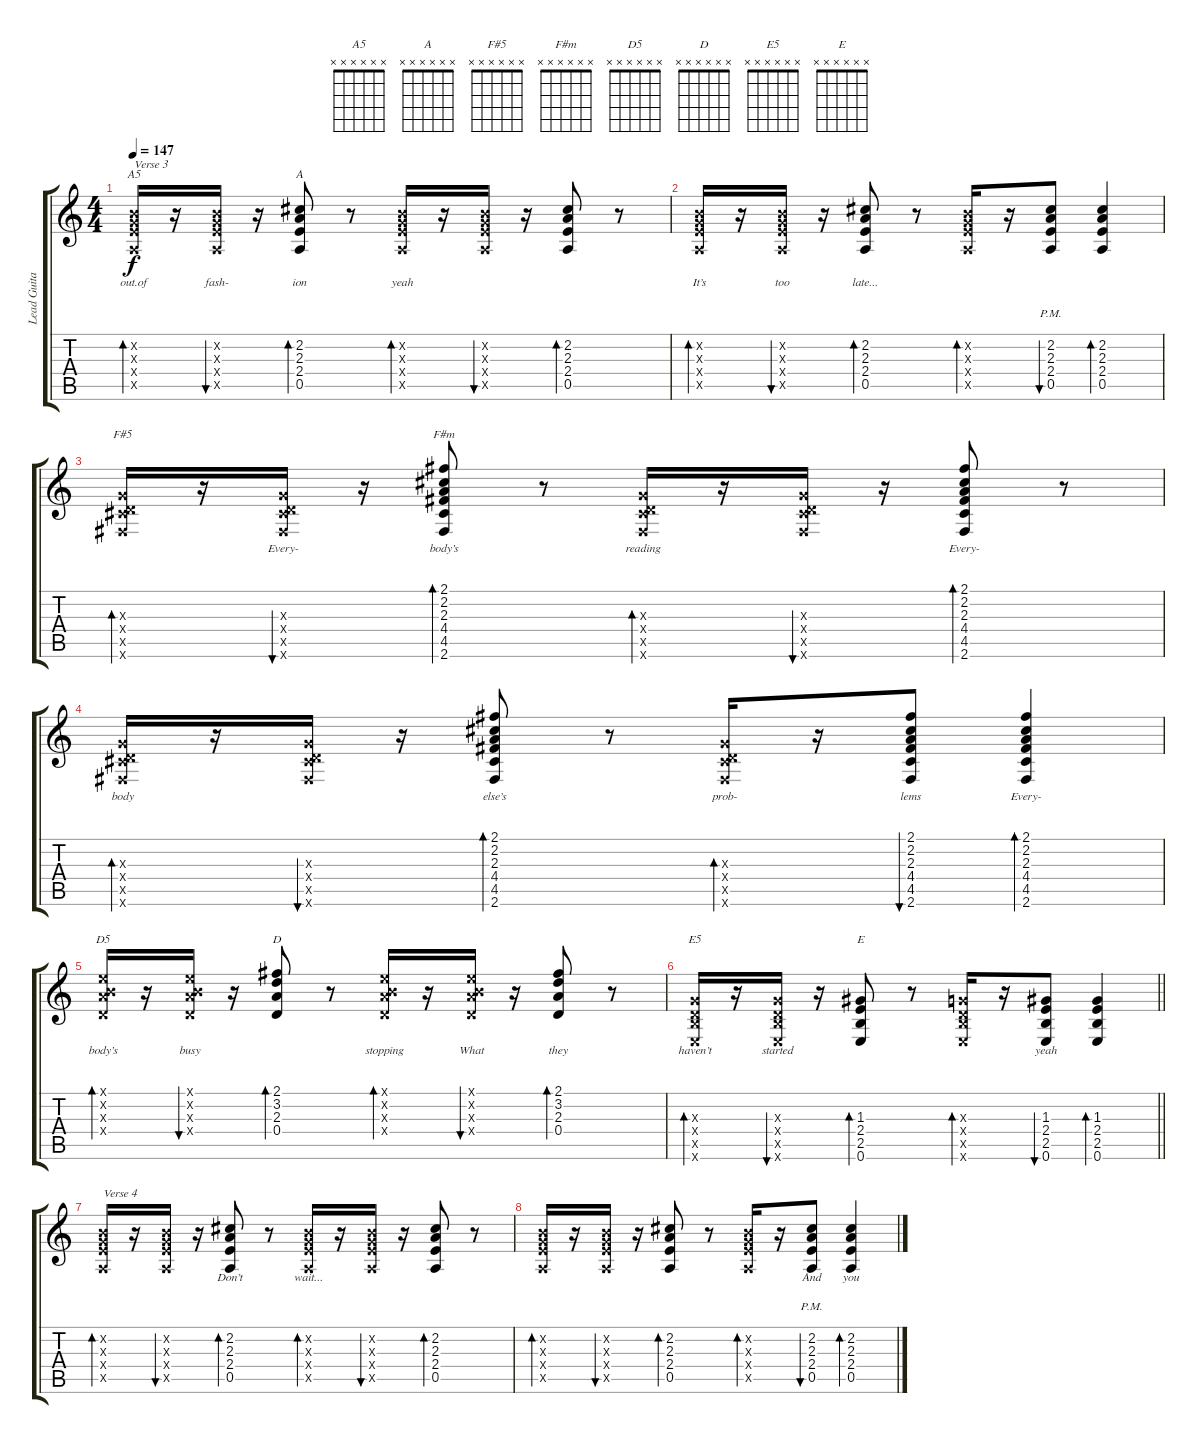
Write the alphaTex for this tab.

\track ("Lead Guitar" "Lead Guita") {instrument overdrivenguitar}
\staff {score tabs}
\tuning (E4 B3 G3 D3 A2 E2) {hide}
\chord ("A5" x x x x x x)
\chord ("A" x x x x x x)
\chord ("F#5" x x x x x x)
\chord ("F#m" x x x x x x)
\chord ("D5" x x x x x x)
\chord ("D" x x x x x x)
\chord ("E5" x x x x x x)
\chord ("E" x x x x x x)
\ts (4 4)
\tempo 147
\clef g2
\ks c
(0.2{x} 0.3{x} 2.4{x} 0.5{x}).16{bd 30 ch "A5" txt "Verse 3" lyrics (0 "out.of") lyrics (1 "") lyrics (2 "") lyrics (3 "") lyrics (4 "") dy f} r.16 (0.2{x} 0.3{x} 2.4{x} 0.5{x}).16{bu 30 lyrics (0 "fash-") lyrics (1 "") lyrics (2 "") lyrics (3 "") lyrics (4 "")} r.16 (2.2 2.3 2.4 0.5).8{bd 30 ch "A" lyrics (0 "ion") lyrics (1 "") lyrics (2 "") lyrics (3 "") lyrics (4 "")} r.8 (0.2{x} 0.3{x} 2.4{x} 0.5{x}).16{bd 30 lyrics (0 "yeah") lyrics (1 "") lyrics (2 "") lyrics (3 "") lyrics (4 "")} r.16 (0.2{x} 0.3{x} 2.4{x} 0.5{x}).16{bu 30 lyrics (0 "") lyrics (1 "") lyrics (2 "") lyrics (3 "") lyrics (4 "")} r.16 (2.2 2.3 2.4 0.5).8{bd 30 lyrics (0 "") lyrics (1 "") lyrics (2 "") lyrics (3 "") lyrics (4 "")} r.8 |
(0.2{x} 0.3{x} 2.4{x} 0.5{x}).16{bd 30 lyrics (0 "It’s") lyrics (1 "") lyrics (2 "") lyrics (3 "") lyrics (4 "")} r.16 (0.2{x} 0.3{x} 2.4{x} 0.5{x}).16{bu 30 lyrics (0 "too") lyrics (1 "") lyrics (2 "") lyrics (3 "") lyrics (4 "")} r.16 (2.2 2.3 2.4 0.5).8{bd 30 lyrics (0 "late...") lyrics (1 "") lyrics (2 "") lyrics (3 "") lyrics (4 "")} r.8 (0.2{x} 0.3{x} 2.4{x} 0.5{x}).16{bd 30 lyrics (0 "") lyrics (1 "") lyrics (2 "") lyrics (3 "") lyrics (4 "")} r.16 (2.2 2.3 2.4{pm} 0.5).8{bu 30 lyrics (0 "") lyrics (1 "") lyrics (2 "") lyrics (3 "") lyrics (4 "")} (2.2 2.3 2.4 0.5).4{bd 30 lyrics (0 "") lyrics (1 "") lyrics (2 "") lyrics (3 "") lyrics (4 "")} |
(0.3{x} 0.4{x} 4.5{x} 2.6{x}).16{bd 30 ch "F#5" lyrics (0 "") lyrics (1 "") lyrics (2 "") lyrics (3 "") lyrics (4 "")} r.16 (0.3{x} 0.4{x} 4.5{x} 2.6{x}).16{bu 30 lyrics (0 "Every-") lyrics (1 "") lyrics (2 "") lyrics (3 "") lyrics (4 "")} r.16 (2.1 2.2 2.3 4.4 4.5 2.6).8{bd 30 ch "F#m" lyrics (0 "body’s") lyrics (1 "") lyrics (2 "") lyrics (3 "") lyrics (4 "")} r.8 (0.3{x} 0.4{x} 4.5{x} 2.6{x}).16{bd 30 lyrics (0 "reading") lyrics (1 "") lyrics (2 "") lyrics (3 "") lyrics (4 "")} r.16 (0.3{x} 0.4{x} 4.5{x} 2.6{x}).16{bu 30 lyrics (0 "") lyrics (1 "") lyrics (2 "") lyrics (3 "") lyrics (4 "")} r.16 (2.1 2.2 2.3 4.4 4.5 2.6).8{bd 30 lyrics (0 "Every-") lyrics (1 "") lyrics (2 "") lyrics (3 "") lyrics (4 "")} r.8 |
(0.3{x} 0.4{x} 4.5{x} 2.6{x}).16{bd 30 lyrics (0 "body") lyrics (1 "") lyrics (2 "") lyrics (3 "") lyrics (4 "")} r.16 (0.3{x} 0.4{x} 4.5{x} 2.6{x}).16{bu 30 lyrics (0 "") lyrics (1 "") lyrics (2 "") lyrics (3 "") lyrics (4 "")} r.16 (2.1 2.2 2.3 4.4 4.5 2.6).8{bd 30 lyrics (0 "else’s") lyrics (1 "") lyrics (2 "") lyrics (3 "") lyrics (4 "")} r.8 (0.3{x} 0.4{x} 4.5{x} 2.6{x}).16{bd 30 lyrics (0 "prob-") lyrics (1 "") lyrics (2 "") lyrics (3 "") lyrics (4 "")} r.16 (2.1 2.2 2.3 4.4 4.5 2.6).8{bu 30 lyrics (0 "lems") lyrics (1 "") lyrics (2 "") lyrics (3 "") lyrics (4 "")} (2.1 2.2 2.3 4.4 4.5 2.6).4{bd 30 lyrics (0 "Every-") lyrics (1 "") lyrics (2 "") lyrics (3 "") lyrics (4 "")} |
(0.1{x} 0.2{x} 2.3{x} 0.4{x}).16{bd 30 ch "D5" lyrics (0 "body’s") lyrics (1 "") lyrics (2 "") lyrics (3 "") lyrics (4 "")} r.16 (0.1{x} 0.2{x} 2.3{x} 0.4{x}).16{bu 30 lyrics (0 "busy") lyrics (1 "") lyrics (2 "") lyrics (3 "") lyrics (4 "")} r.16 (2.1 3.2 2.3 0.4).8{bd 30 ch "D" lyrics (0 "") lyrics (1 "") lyrics (2 "") lyrics (3 "") lyrics (4 "")} r.8 (0.1{x} 0.2{x} 2.3{x} 0.4{x}).16{bd 30 lyrics (0 "stopping") lyrics (1 "") lyrics (2 "") lyrics (3 "") lyrics (4 "")} r.16 (0.1{x} 0.2{x} 2.3{x} 0.4{x}).16{bu 30 lyrics (0 "What") lyrics (1 "") lyrics (2 "") lyrics (3 "") lyrics (4 "")} r.16 (2.1 3.2 2.3 0.4).8{bd 30 lyrics (0 "they") lyrics (1 "") lyrics (2 "") lyrics (3 "") lyrics (4 "")} r.8 |
\barLineRight lightlight
(0.3{x} 0.4{x} 2.5{x} 0.6{x}).16{bd 30 ch "E5" lyrics (0 "haven’t") lyrics (1 "") lyrics (2 "") lyrics (3 "") lyrics (4 "")} r.16 (0.3{x} 0.4{x} 2.5{x} 0.6{x}).16{bu 30 lyrics (0 "started") lyrics (1 "") lyrics (2 "") lyrics (3 "") lyrics (4 "")} r.16 (1.3 2.4 2.5 0.6).8{bd 30 ch "E" lyrics (0 "") lyrics (1 "") lyrics (2 "") lyrics (3 "") lyrics (4 "")} r.8 (0.3{x} 0.4{x} 2.5{x} 0.6{x}).16{bd 30 lyrics (0 "") lyrics (1 "") lyrics (2 "") lyrics (3 "") lyrics (4 "")} r.16 (1.3 2.4 2.5 0.6).8{bu 30 lyrics (0 "yeah") lyrics (1 "") lyrics (2 "") lyrics (3 "") lyrics (4 "")} (1.3 2.4 2.5 0.6).4{bd 30 lyrics (0 "") lyrics (1 "") lyrics (2 "") lyrics (3 "") lyrics (4 "")} |
(0.2{x} 0.3{x} 2.4{x} 0.5{x}).16{bd 30 txt "Verse 4" lyrics (0 "") lyrics (1 "") lyrics (2 "") lyrics (3 "") lyrics (4 "")} r.16 (0.2{x} 0.3{x} 2.4{x} 0.5{x}).16{bu 30 lyrics (0 "") lyrics (1 "") lyrics (2 "") lyrics (3 "") lyrics (4 "")} r.16 (2.2 2.3 2.4 0.5).8{bd 30 lyrics (0 "Don’t") lyrics (1 "") lyrics (2 "") lyrics (3 "") lyrics (4 "")} r.8 (0.2{x} 0.3{x} 2.4{x} 0.5{x}).16{bd 30 lyrics (0 "wait...") lyrics (1 "") lyrics (2 "") lyrics (3 "") lyrics (4 "")} r.16 (0.2{x} 0.3{x} 2.4{x} 0.5{x}).16{bu 30 lyrics (0 "") lyrics (1 "") lyrics (2 "") lyrics (3 "") lyrics (4 "")} r.16 (2.2 2.3 2.4 0.5).8{bd 30 lyrics (0 "") lyrics (1 "") lyrics (2 "") lyrics (3 "") lyrics (4 "")} r.8 |
(0.2{x} 0.3{x} 2.4{x} 0.5{x}).16{bd 30 lyrics (0 "") lyrics (1 "") lyrics (2 "") lyrics (3 "") lyrics (4 "")} r.16 (0.2{x} 0.3{x} 2.4{x} 0.5{x}).16{bu 30 lyrics (0 "") lyrics (1 "") lyrics (2 "") lyrics (3 "") lyrics (4 "")} r.16 (2.2 2.3 2.4 0.5).8{bd 30 lyrics (0 "") lyrics (1 "") lyrics (2 "") lyrics (3 "") lyrics (4 "")} r.8 (0.2{x} 0.3{x} 2.4{x} 0.5{x}).16{bd 30 lyrics (0 "") lyrics (1 "") lyrics (2 "") lyrics (3 "") lyrics (4 "")} r.16 (2.2 2.3 2.4{pm} 0.5).8{bu 30 lyrics (0 "And") lyrics (1 "") lyrics (2 "") lyrics (3 "") lyrics (4 "")} (2.2 2.3 2.4 0.5).4{bd 30 lyrics (0 "you") lyrics (1 "") lyrics (2 "") lyrics (3 "") lyrics (4 "")}
